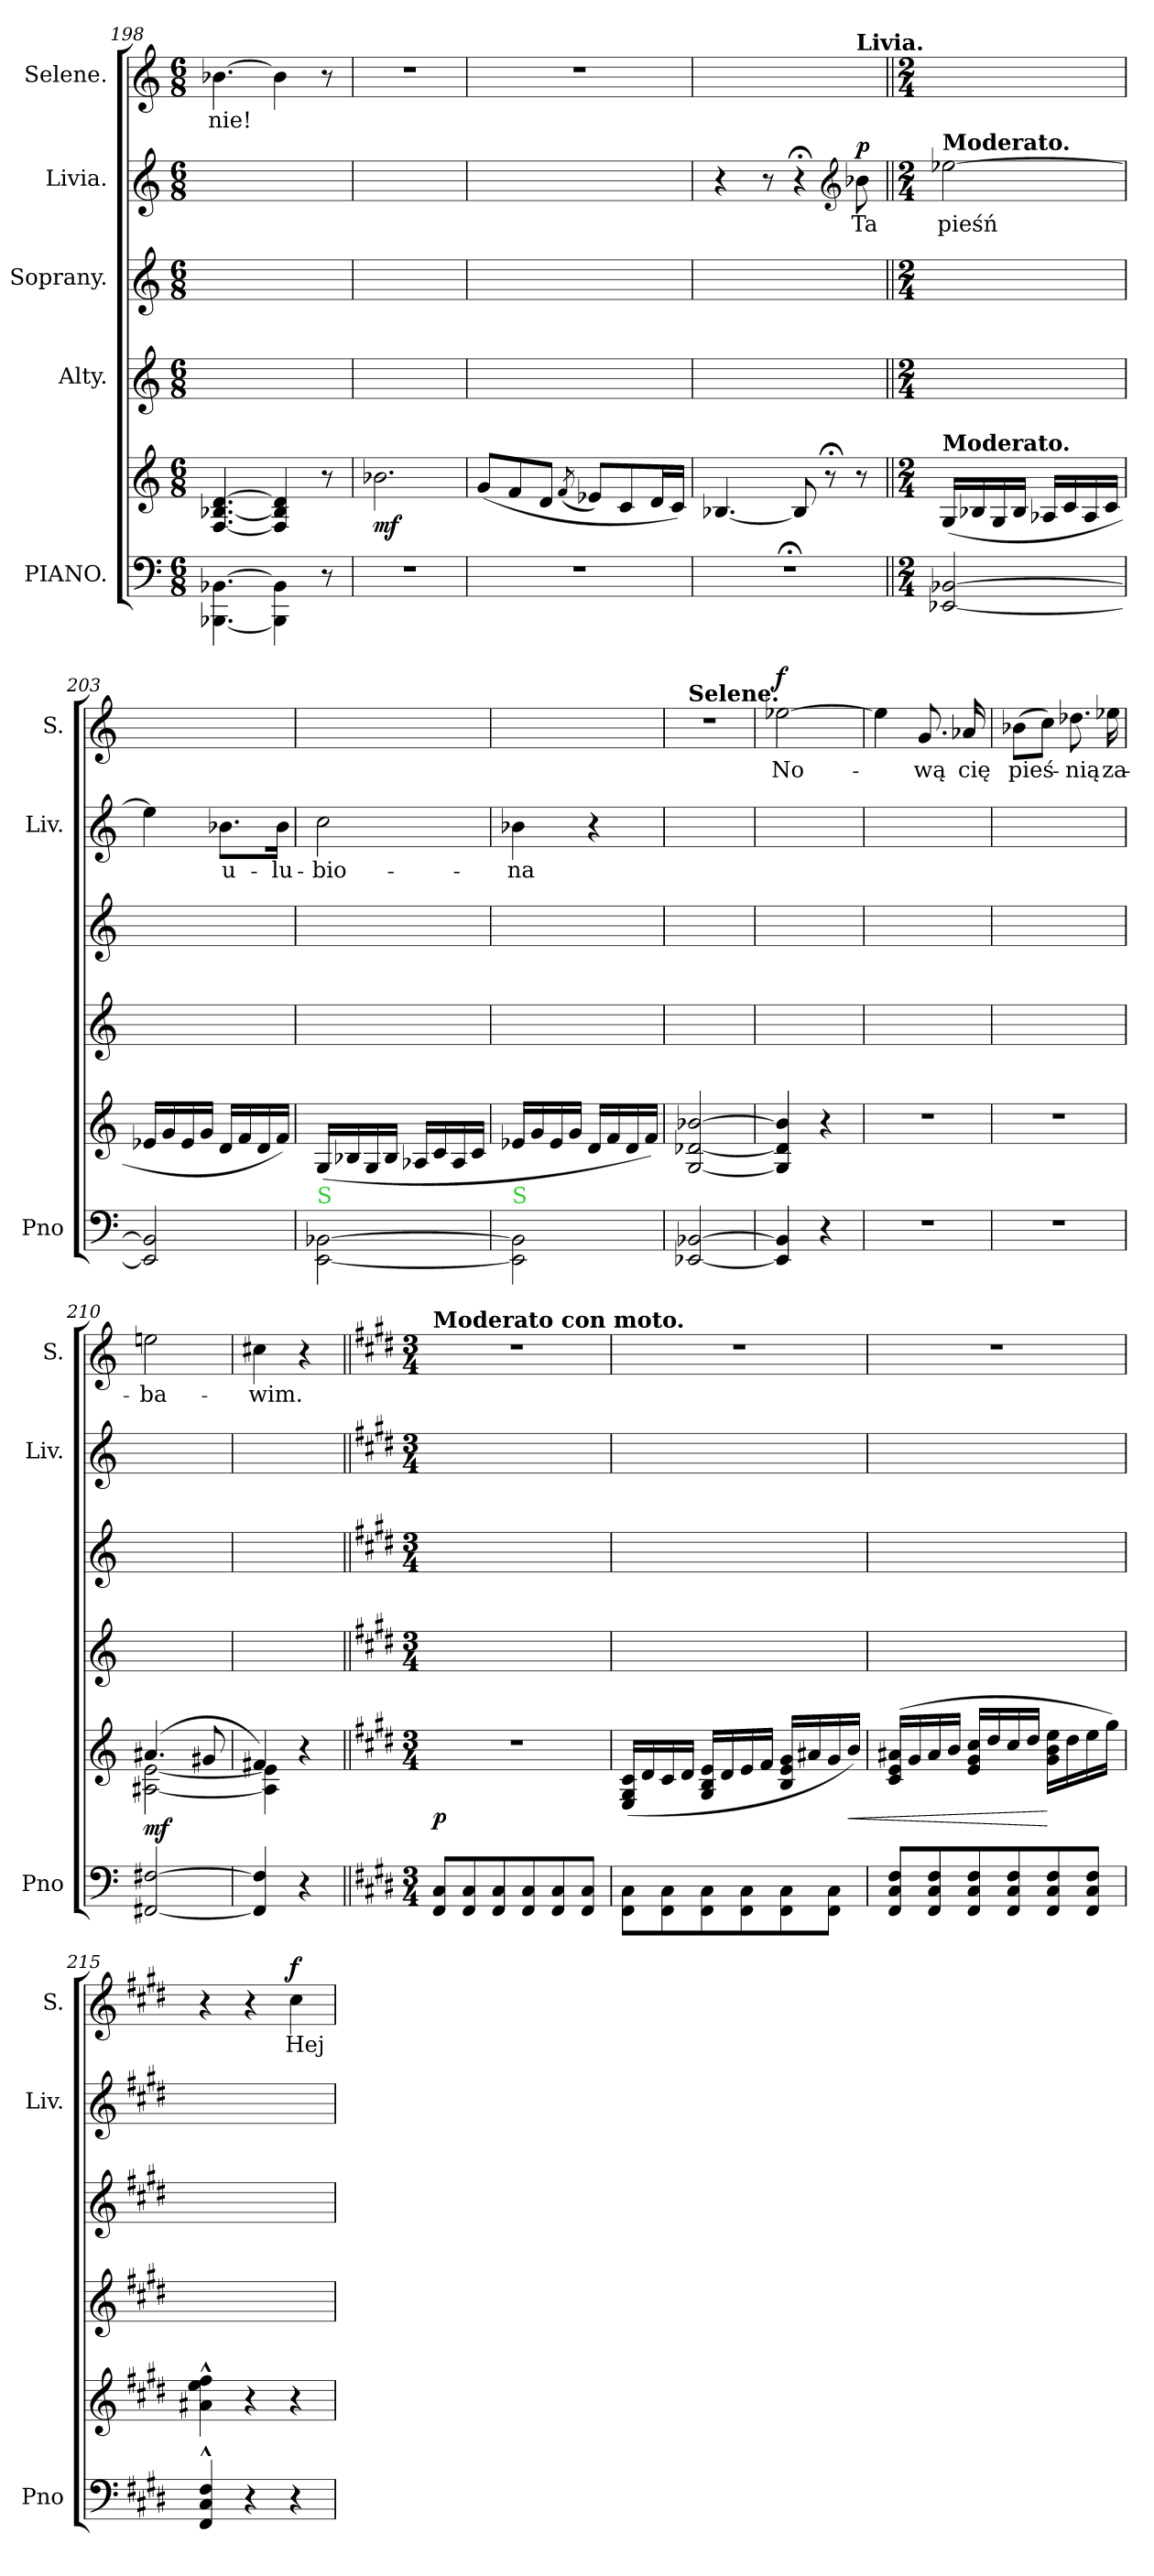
**kern	**kern	**dynam	**kern	**kern	**kern	**text	**dynam	**kern	**text	**dynam
*part5	*part5	*part5	*part4	*part3	*part2	*part2	*part2	*part1	*part1	*part1
*staff6	*staff5	*staff5/6	*staff4	*staff3	*staff2	*staff2	*staff2	*staff1	*staff1	*staff1
*I"PIANO.	*	*	*I"Alty.	*I"Soprany.	*I"Livia.	*	*	*I"Selene.	*	*
*I'Pno	*	*	*	*	*I'Liv.	*	*	*I'S.	*	*
*clefF4	*clefG2	*	*clefG2	*clefG2	*clefG2	*	*	*clefG2	*	*
*k[]	*k[]	*	*k[]	*k[]	*k[]	*	*	*k[]	*	*
*M6/8	*M6/8	*	*M6/8	*M6/8	*M6/8	*	*	*M6/8	*	*
=198	=198	=198	=198	=198	=198	=198	=198	=198	=198	=198
[4.BBB-X\ [4.BB-X\	[4.F/ [4.B-X/ [4.d/	.	2.ryy	2.ryy	2.ryy	.	.	[4.b-X\	-nie!	.
4BBB-]\ 4BB-]\	4F]/ 4B-]/ 4d]/	.	.	.	.	.	.	4b-\]	.	.
8r	8r	.	.	.	.	.	.	8r	.	.
=199	=199	=199	=199	=199	=199	=199	=199	=199	=199	=199
2.r	2.b-X\	mf	2.ryy	2.ryy	2.ryy	.	.	2.r	.	.
=200	=200	=200	=200	=200	=200	=200	=200	=200	=200	=200
2.r	(8g/L	.	2.ryy	2.ryy	2.ryy	.	.	2.r	.	.
.	8f/	.	.	.	.	.	.	.	.	.
.	8d/J	.	.	.	.	.	.	.	.	.
.	(8qf/	.	.	.	.	.	.	.	.	.
.	8e-X/L)	.	.	.	.	.	.	.	.	.
.	8c/	.	.	.	.	.	.	.	.	.
.	16d/L	.	.	.	.	.	.	.	.	.
.	16c/JJ)	.	.	.	.	.	.	.	.	.
=201	=201	=201	=201	=201	=201	=201	=201	=201	=201	=201
*	*	*	*	*	*	*	*	*^	*	*
2.r;<	[4.B-X/	.	2.ryy	2.ryy	4r	.	.	2.ryy	2ryy	.	.
.	.	.	.	.	8r	.	.	.	.	.	.
.	8B-/]	.	.	.	4r;<	.	.	.	.	.	.
.	8r;<	.	.	.	.	.	.	.	8ryy	.	.
*	*	*	*	*	*clefG2	*	*	*	*	*	*
!	!	!	!	!	!	!	!	!	!LO:TX:a:B:t=Livia.	!	!
!	!	!	!	!	!	!	!LO:DY:a	!	!	!	!
.	8r	.	.	.	8b-X\	Ta	p	.	8ryy	.	.
*	*	*	*	*	*	*	*	*v	*v	*	*
=202||	=202||	=202||	=202||	=202||	=202||	=202||	=202||	=202||	=202||	=202||
*M2/4	*M2/4	*	*M2/4	*M2/4	*M2/4	*	*	*M2/4	*	*
*	*	*	*	*	*	*	*	*^	*	*
!	!	!	!	!	!LO:TX:a:B:t=Moderato.	!	!	!	!	!	!
!	!LO:TX:a:B:t=Moderato.	!	!	!	!	!	!	!	!	!	!
*	*	*	*	*	*	*	*	*v	*v	*	*
[2EE-X/ [2BB-X/	(16G/LL	.	2ryy	2ryy	[2ee-X\	pieśń	.	2ryy	.	.
.	16B-X/	.	.	.	.	.	.	.	.	.
.	16G/	.	.	.	.	.	.	.	.	.
.	16B-/JJ	.	.	.	.	.	.	.	.	.
.	16A-X/LL	.	.	.	.	.	.	.	.	.
.	16c/	.	.	.	.	.	.	.	.	.
.	16A-/	.	.	.	.	.	.	.	.	.
.	16c/JJ	.	.	.	.	.	.	.	.	.
=203	=203	=203	=203	=203	=203	=203	=203	=203	=203	=203
2EE-]/ 2BB-]/	16e-X/LL	.	2ryy	2ryy	4ee-\]	.	.	2ryy	.	.
.	16g/	.	.	.	.	.	.	.	.	.
.	16e-/	.	.	.	.	.	.	.	.	.
.	16g/JJ	.	.	.	.	.	.	.	.	.
.	16d/LL	.	.	.	8.b-X\L	u-	.	.	.	.
.	16f/	.	.	.	.	.	.	.	.	.
.	16d/	.	.	.	.	.	.	.	.	.
.	16f/JJ)	.	.	.	16b-\Jk	-lu-	.	.	.	.
=204	=204	=204	=204	=204	=204	=204	=204	=204	=204	=204
!LO:TX:a:color=limegreen:t=S	!	!	!	!	!	!	!	!	!	!
[2EE\ [2BB-X\	(16G/LL	.	2ryy	2ryy	2cc\	-bio-	.	2ryy	.	.
.	16B-X/	.	.	.	.	.	.	.	.	.
.	16G/	.	.	.	.	.	.	.	.	.
.	16B-/JJ	.	.	.	.	.	.	.	.	.
.	16A-X/LL	.	.	.	.	.	.	.	.	.
.	16c/	.	.	.	.	.	.	.	.	.
.	16A-/	.	.	.	.	.	.	.	.	.
.	16c/JJ	.	.	.	.	.	.	.	.	.
=205	=205	=205	=205	=205	=205	=205	=205	=205	=205	=205
!LO:TX:a:color=limegreen:t=S	!	!	!	!	!	!	!	!	!	!
2EE]\ 2BB-]\	16e-X/LL	.	2ryy	2ryy	4b-X\	-na	.	2ryy	.	.
.	16g/	.	.	.	.	.	.	.	.	.
.	16e-/	.	.	.	.	.	.	.	.	.
.	16g/JJ	.	.	.	.	.	.	.	.	.
.	16d/LL	.	.	.	4r	.	.	.	.	.
.	16f/	.	.	.	.	.	.	.	.	.
.	16d/	.	.	.	.	.	.	.	.	.
.	16f/JJ)	.	.	.	.	.	.	.	.	.
=206	=206	=206	=206	=206	=206	=206	=206	=206	=206	=206
!	!	!	!	!	!	!	!	!LO:TX:a:B:t=Selene.	!	!
[2EE-X/ [2BB-X/	[2G/ [2d-X/ [2b-X/	.	2ryy	2ryy	2ryy	.	.	2r	.	.
=207	=207	=207	=207	=207	=207	=207	=207	=207	=207	=207
!	!	!	!	!	!	!	!	!	!	!LO:DY:a
4EE-]/ 4BB-]/	4G]/ 4d-]/ 4b-]/	.	2ryy	2ryy	2ryy	.	.	[2ee-X\	No-	f
4r	4r	.	.	.	.	.	.	.	.	.
=208	=208	=208	=208	=208	=208	=208	=208	=208	=208	=208
2r	2r	.	2ryy	2ryy	2ryy	.	.	4ee-\]	.	.
.	.	.	.	.	.	.	.	8.g/	-wą	.
.	.	.	.	.	.	.	.	16a-X/	cię	.
=209	=209	=209	=209	=209	=209	=209	=209	=209	=209	=209
2r	2r	.	2ryy	2ryy	2ryy	.	.	(8b-X\L	pieś-	.
.	.	.	.	.	.	.	.	8cc\J)	.	.
.	.	.	.	.	.	.	.	8.dd-X\	-nią	.
.	.	.	.	.	.	.	.	16ee-X\	za-	.
=210	=210	=210	=210	=210	=210	=210	=210	=210	=210	=210
*	*^	*	*	*	*	*	*	*	*	*
[2FF#X/ [2F#X/	(4.a#X/	[2A#X\ [2e\	mf	2ryy	2ryy	2ryy	.	.	2een\	-ba-	.
.	8g#X/	.	.	.	.	.	.	.	.	.	.
=211	=211	=211	=211	=211	=211	=211	=211	=211	=211	=211	=211
4FF#]/ 4F#]/	4f#X/)	4A#]\ 4e]\	.	2ryy	2ryy	2ryy	.	.	4cc#X\	-wim.	.
4r	4r	4ryy	.	.	.	.	.	.	4r	.	.
*	*v	*v	*	*	*	*	*	*	*	*	*
=212||	=212||	=212||	=212||	=212||	=212||	=212||	=212||	=212||	=212||	=212||
*k[f#c#g#d#]	*k[f#c#g#d#]	*	*k[f#c#g#d#]	*k[f#c#g#d#]	*k[f#c#g#d#]	*	*	*k[f#c#g#d#]	*	*
*M3/4	*M3/4	*	*M3/4	*M3/4	*M3/4	*	*	*M3/4	*	*
*	*^	*	*	*	*	*	*	*	*	*
!	!	!	!	!	!	!	!	!	!LO:TX:a:B:t=Moderato con moto.	!	!
!	!LO:TX:a:B:t=Moderato con moto.	!	!	!	!	!	!	!	!	!	!
*	*v	*v	*	*	*	*	*	*	*	*	*
8FF#/ 8C#/L	2.r	p	2.ryy	2.ryy	2.ryy	.	.	2.r	.	.
8FF#/ 8C#/	.	.	.	.	.	.	.	.	.	.
8FF#/ 8C#/	.	.	.	.	.	.	.	.	.	.
8FF#/ 8C#/	.	.	.	.	.	.	.	.	.	.
8FF#/ 8C#/	.	.	.	.	.	.	.	.	.	.
8FF#/ 8C#/J	.	.	.	.	.	.	.	.	.	.
=213	=213	=213	=213	=213	=213	=213	=213	=213	=213	=213
8FF#\ 8C#\L	(16E/ 16G#/ 16c#/LL	.	2.ryy	2.ryy	2.ryy	.	.	2.r	.	.
.	16d#/	.	.	.	.	.	.	.	.	.
8FF#\ 8C#\	16c#/	.	.	.	.	.	.	.	.	.
.	16d#/JJ	.	.	.	.	.	.	.	.	.
8FF#\ 8C#\	16G#/ 16B/ 16e/LL	.	.	.	.	.	.	.	.	.
.	16d#/	.	.	.	.	.	.	.	.	.
8FF#\ 8C#\	16e/	.	.	.	.	.	.	.	.	.
.	16f#/JJ	.	.	.	.	.	.	.	.	.
8FF#\ 8C#\	16B/ 16e/ 16g#/LL	.	.	.	.	.	.	.	.	.
.	16a#X/	.	.	.	.	.	.	.	.	.
8FF#\ 8C#\J	16g#/	.	.	.	.	.	.	.	.	.
.	16b/JJ)	<	.	.	.	.	.	.	.	.
=214	=214	=214	=214	=214	=214	=214	=214	=214	=214	=214
8FF#/ 8C#/ 8F#/L	(16c#/ 16e/ 16a#X/LL	.	2.ryy	2.ryy	2.ryy	.	.	2.r	.	.
.	16g#/	.	.	.	.	.	.	.	.	.
8FF#/ 8C#/ 8F#/	16a#/	.	.	.	.	.	.	.	.	.
.	16b/JJ	.	.	.	.	.	.	.	.	.
8FF#/ 8C#/ 8F#/	16e/ 16g#/ 16cc#/LL	.	.	.	.	.	.	.	.	.
.	16dd#/	.	.	.	.	.	.	.	.	.
8FF#/ 8C#/ 8F#/	16cc#/	.	.	.	.	.	.	.	.	.
.	16dd#/JJ	.	.	.	.	.	.	.	.	.
8FF#/ 8C#/ 8F#/	16g#\ 16b\ 16ee\LL	[	.	.	.	.	.	.	.	.
.	16dd#\	.	.	.	.	.	.	.	.	.
8FF#/ 8C#/ 8F#/J	16ee\	.	.	.	.	.	.	.	.	.
.	16gg#\JJ)	.	.	.	.	.	.	.	.	.
=215	=215	=215	=215	=215	=215	=215	=215	=215	=215	=215
4FF#^^/ 4C#^^/ 4F#^^/	4a#X^^\ 4ee^^\ 4ff#^^\	.	2.ryy	2.ryy	2.ryy	.	.	4r	.	.
4r	4r	.	.	.	.	.	.	4r	.	.
!	!	!	!	!	!	!	!	!	!	!LO:DY:a
4r	4r	.	.	.	.	.	.	4cc#\	Hej	f
=	=	=	=	=	=	=	=	=	=	=
*-	*-	*-	*-	*-	*-	*-	*-	*-	*-	*-
